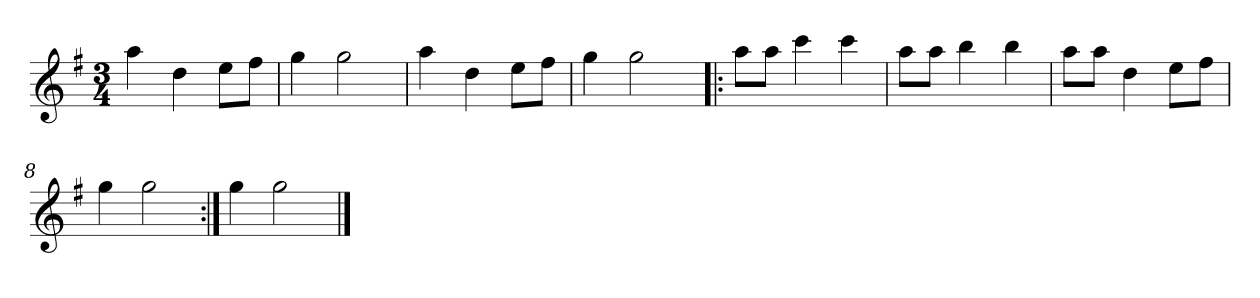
**kern
*part1
*staff1
*clefG2
*k[f#]
*G:
*M3/4
=1
4aa\
4dd\
8ee\L
8ff#\J
=2
4gg\
2gg\
=3
4aa\
4dd\
8ee\L
8ff#\J
=4
4gg\
2gg\
=5!|:
8aa\L
8aa\J
4ccc\
4ccc\
=6
8aa\L
8aa\J
4bb\
4bb\
=7
8aa\L
8aa\J
4dd\
8ee\L
8ff#\J
=8
4gg\
2gg\
=9:|!
4gg\
2gg\
==
*-
